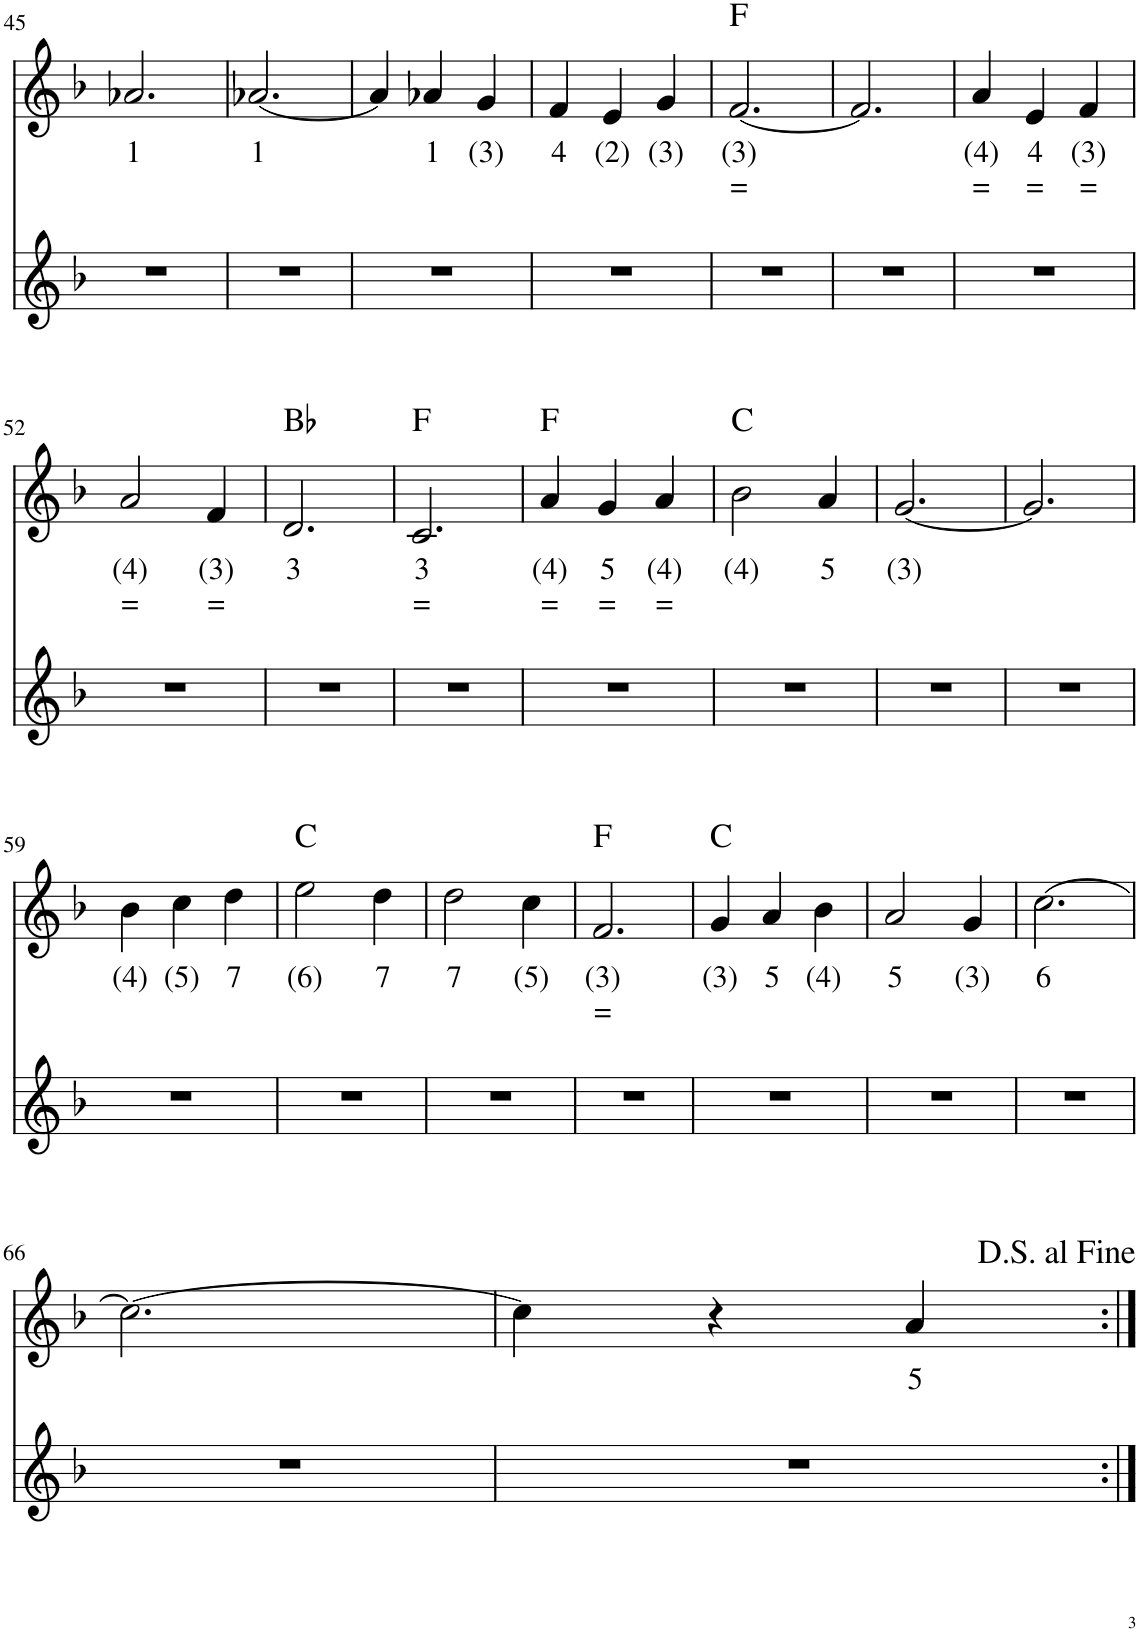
**kern	**kern	**text	**text
*part2	*part1	*part1	*part1
*staff2	*staff1	*staff1	*staff1
*I"Stem	*I"16 gaats chromatische mondharmonica in C, Piano	*	*
!!LO:PB:g=z
*clefG2	*clefG2	*	*
*k[b-]	*k[b-]	*	*
*M3/4	*M3/4	*	*
=45	=45	=45	=45
!	!	!LO:LY:b	!
2.r	2.a-X/	1	.
=46	=46	=46	=46
!	!	!LO:LY:b	!
2.r	[2.a-X/	1	.
=47	=47	=47	=47
2.r	4a-/]	.	.
!	!	!LO:LY:b	!
.	4a-X/	1	.
!	!	!LO:LY:b	!
.	4g/	(3)	.
=48	=48	=48	=48
!	!	!LO:LY:b	!
2.r	4f/	4	.
!	!	!LO:LY:b	!
.	4e/	(2)	.
!	!	!LO:LY:b	!
.	4g/	(3)	.
=49	=49	=49	=49
!	!	!LO:LY:b	!LO:LY:b
2.r	[2.f/	(3)	=
=50	=50	=50	=50
2.r	2.f/]	.	.
=51	=51	=51	=51
!	!	!LO:LY:b	!LO:LY:b
2.r	4a/	(4)	=
!	!	!LO:LY:b	!LO:LY:b
.	4e/	4	=
!	!	!LO:LY:b	!LO:LY:b
.	4f/	(3)	=
!!LO:LB:g=z
=52	=52	=52	=52
!	!	!LO:LY:b	!LO:LY:b
2.r	2a/	(4)	=
!	!	!LO:LY:b	!LO:LY:b
.	4f/	(3)	=
=53	=53	=53	=53
!	!	!LO:LY:b	!
2.r	2.d/	3	.
=54	=54	=54	=54
!	!	!LO:LY:b	!LO:LY:b
2.r	2.c/	3	=
=55	=55	=55	=55
!	!	!LO:LY:b	!LO:LY:b
2.r	4a/	(4)	=
!	!	!LO:LY:b	!LO:LY:b
.	4g/	5	=
!	!	!LO:LY:b	!LO:LY:b
.	4a/	(4)	=
=56	=56	=56	=56
!	!	!LO:LY:b	!
2.r	2b-\	(4)	.
!	!	!LO:LY:b	!
.	4a/	5	.
=57	=57	=57	=57
!	!	!LO:LY:b	!
2.r	[2.g/	(3)	.
=58	=58	=58	=58
2.r	2.g/]	.	.
!!LO:LB:g=z
=59	=59	=59	=59
!	!	!LO:LY:b	!
2.r	4b-\	(4)	.
!	!	!LO:LY:b	!
.	4cc\	(5)	.
!	!	!LO:LY:b	!
.	4dd\	7	.
=60	=60	=60	=60
!	!	!LO:LY:b	!
2.r	2ee\	(6)	.
!	!	!LO:LY:b	!
.	4dd\	7	.
=61	=61	=61	=61
!	!	!LO:LY:b	!
2.r	2dd\	7	.
!	!	!LO:LY:b	!
.	4cc\	(5)	.
=62	=62	=62	=62
!	!	!LO:LY:b	!LO:LY:b
2.r	2.f/	(3)	=
=63	=63	=63	=63
!	!	!LO:LY:b	!
2.r	4g/	(3)	.
!	!	!LO:LY:b	!
.	4a/	5	.
!	!	!LO:LY:b	!
.	4b-\	(4)	.
=64	=64	=64	=64
!	!	!LO:LY:b	!
2.r	2a/	5	.
!	!	!LO:LY:b	!
.	4g/	(3)	.
=65	=65	=65	=65
!	!	!LO:LY:b	!
2.r	[2.cc\	6	.
!!LO:LB:g=z
=66	=66	=66	=66
2.r	2.cc\_	.	.
=67	=67	=67	=67
2.r	4cc\]	.	.
.	4r	.	.
!	!	!LO:LY:b	!
.	4a/	5	.
=:|!	=:|!	=:|!	=:|!
*-	*-	*-	*-
